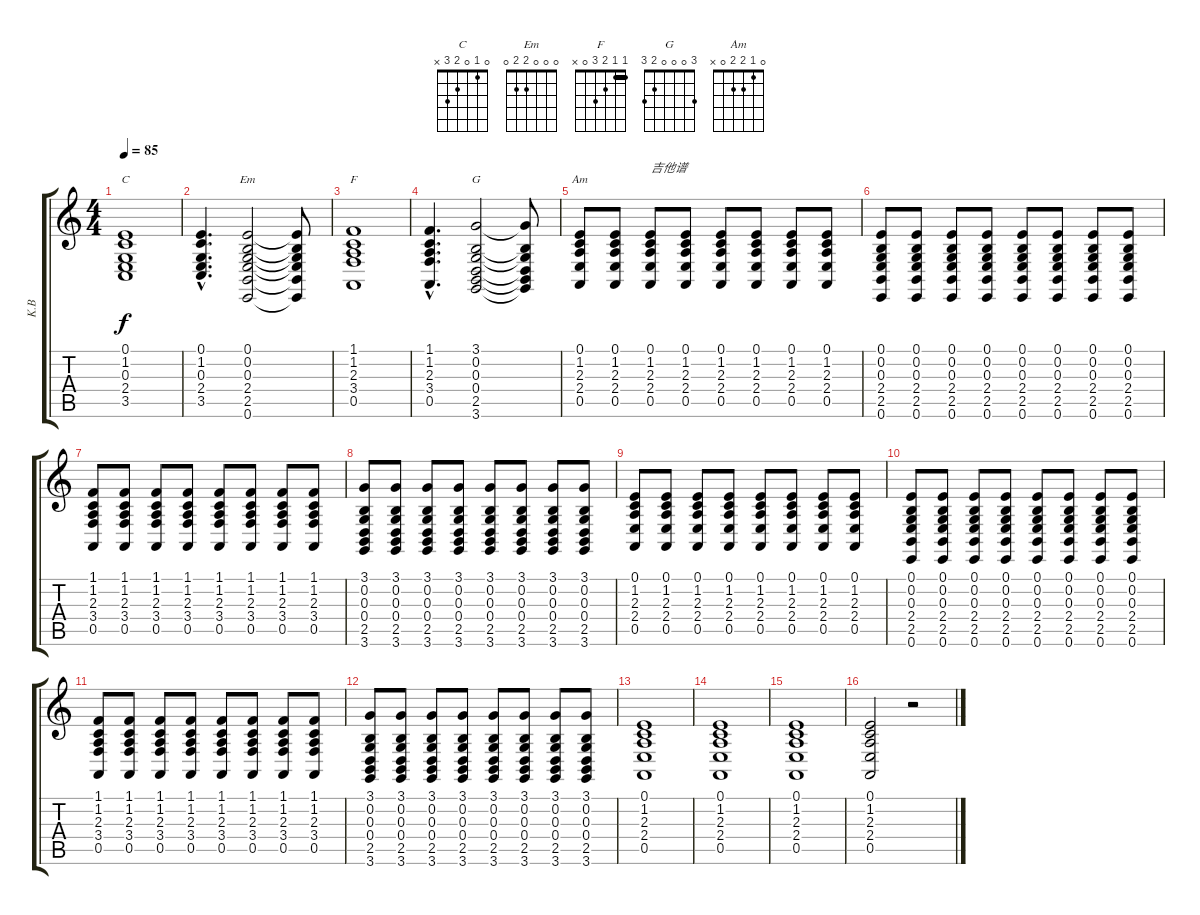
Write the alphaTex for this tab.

\track ("K.B" "K.B") {instrument brightacousticpiano}
\staff {score tabs}
\tuning (E4 B3 G3 D3 A2 E2) {hide}
\chord ("C" 0 1 0 2 3 x)
\chord ("Em" 0 0 0 2 2 0)
\chord ("F" 1 1 2 3 0 x) {barre 1}
\chord ("G" 3 0 0 0 2 3)
\chord ("Am" 0 1 2 2 0 x)
\ts (4 4)
\tempo 85
\clef g2
\ks c
(0.1 1.2 0.3 2.4 3.5).1{ch "C" dy f volume 16 instrument brightacousticpiano} |
(0.1{hac} 1.2{hac} 0.3{hac} 2.4{hac} 3.5{hac}).4{d} (0.1 0.2 0.3 2.4 2.5 0.6).2{ch "Em"} (0.1{t} 0.2{t} 0.3{t} 2.4{t} 2.5{t} 0.6{t}).8 |
(1.1 1.2 2.3 3.4 0.5).1{ch "F"} |
(1.1{hac} 1.2{hac} 2.3{hac} 3.4{hac} 0.5{hac}).4{d} (3.1 0.2 0.3 0.4 2.5 3.6).2{ch "G"} (3.1{t} 0.2{t} 0.3{t} 0.4{t} 2.5{t} 3.6{t}).8 |
(0.1 1.2 2.3 2.4 0.5).8{ch "Am" volume 13 instrument electricpiano2} (0.1 1.2 2.3 2.4 0.5).8 (0.1 1.2 2.3 2.4 0.5).8{txt "吉他谱"} (0.1 1.2 2.3 2.4 0.5).8 (0.1 1.2 2.3 2.4 0.5).8 (0.1 1.2 2.3 2.4 0.5).8 (0.1 1.2 2.3 2.4 0.5).8 (0.1 1.2 2.3 2.4 0.5).8 |
(0.1 0.2 0.3 2.4 2.5 0.6).8{instrument electricpiano2} (0.1 0.2 0.3 2.4 2.5 0.6).8 (0.1 0.2 0.3 2.4 2.5 0.6).8 (0.1 0.2 0.3 2.4 2.5 0.6).8 (0.1 0.2 0.3 2.4 2.5 0.6).8 (0.1 0.2 0.3 2.4 2.5 0.6).8 (0.1 0.2 0.3 2.4 2.5 0.6).8 (0.1 0.2 0.3 2.4 2.5 0.6).8 |
(1.1 1.2 2.3 3.4 0.5).8{instrument electricpiano2} (1.1 1.2 2.3 3.4 0.5).8 (1.1 1.2 2.3 3.4 0.5).8 (1.1 1.2 2.3 3.4 0.5).8 (1.1 1.2 2.3 3.4 0.5).8 (1.1 1.2 2.3 3.4 0.5).8 (1.1 1.2 2.3 3.4 0.5).8 (1.1 1.2 2.3 3.4 0.5).8 |
(3.1 0.2 0.3 0.4 2.5 3.6).8{instrument electricpiano2} (3.1 0.2 0.3 0.4 2.5 3.6).8 (3.1 0.2 0.3 0.4 2.5 3.6).8 (3.1 0.2 0.3 0.4 2.5 3.6).8 (3.1 0.2 0.3 0.4 2.5 3.6).8 (3.1 0.2 0.3 0.4 2.5 3.6).8 (3.1 0.2 0.3 0.4 2.5 3.6).8 (3.1 0.2 0.3 0.4 2.5 3.6).8 |
(0.1 1.2 2.3 2.4 0.5).8{instrument electricpiano2} (0.1 1.2 2.3 2.4 0.5).8 (0.1 1.2 2.3 2.4 0.5).8 (0.1 1.2 2.3 2.4 0.5).8 (0.1 1.2 2.3 2.4 0.5).8 (0.1 1.2 2.3 2.4 0.5).8 (0.1 1.2 2.3 2.4 0.5).8 (0.1 1.2 2.3 2.4 0.5).8 |
(0.1 0.2 0.3 2.4 2.5 0.6).8{instrument electricpiano2} (0.1 0.2 0.3 2.4 2.5 0.6).8 (0.1 0.2 0.3 2.4 2.5 0.6).8 (0.1 0.2 0.3 2.4 2.5 0.6).8 (0.1 0.2 0.3 2.4 2.5 0.6).8 (0.1 0.2 0.3 2.4 2.5 0.6).8 (0.1 0.2 0.3 2.4 2.5 0.6).8 (0.1 0.2 0.3 2.4 2.5 0.6).8 |
(1.1 1.2 2.3 3.4 0.5).8{instrument electricpiano2} (1.1 1.2 2.3 3.4 0.5).8 (1.1 1.2 2.3 3.4 0.5).8 (1.1 1.2 2.3 3.4 0.5).8 (1.1 1.2 2.3 3.4 0.5).8 (1.1 1.2 2.3 3.4 0.5).8 (1.1 1.2 2.3 3.4 0.5).8 (1.1 1.2 2.3 3.4 0.5).8 |
(3.1 0.2 0.3 0.4 2.5 3.6).8{instrument electricpiano2} (3.1 0.2 0.3 0.4 2.5 3.6).8 (3.1 0.2 0.3 0.4 2.5 3.6).8 (3.1 0.2 0.3 0.4 2.5 3.6).8 (3.1 0.2 0.3 0.4 2.5 3.6).8 (3.1 0.2 0.3 0.4 2.5 3.6).8 (3.1 0.2 0.3 0.4 2.5 3.6).8 (3.1 0.2 0.3 0.4 2.5 3.6).8 |
(0.1 1.2 2.3 2.4 0.5).1{volume 8 instrument synthstrings1} |
(0.1 1.2 2.3 2.4 0.5).1{volume 8 instrument synthstrings1} |
(0.1 1.2 2.3 2.4 0.5).1{volume 8 instrument synthstrings1} |
(0.1 1.2 2.3 2.4 0.5).2{volume 8 instrument synthstrings1} r.2
